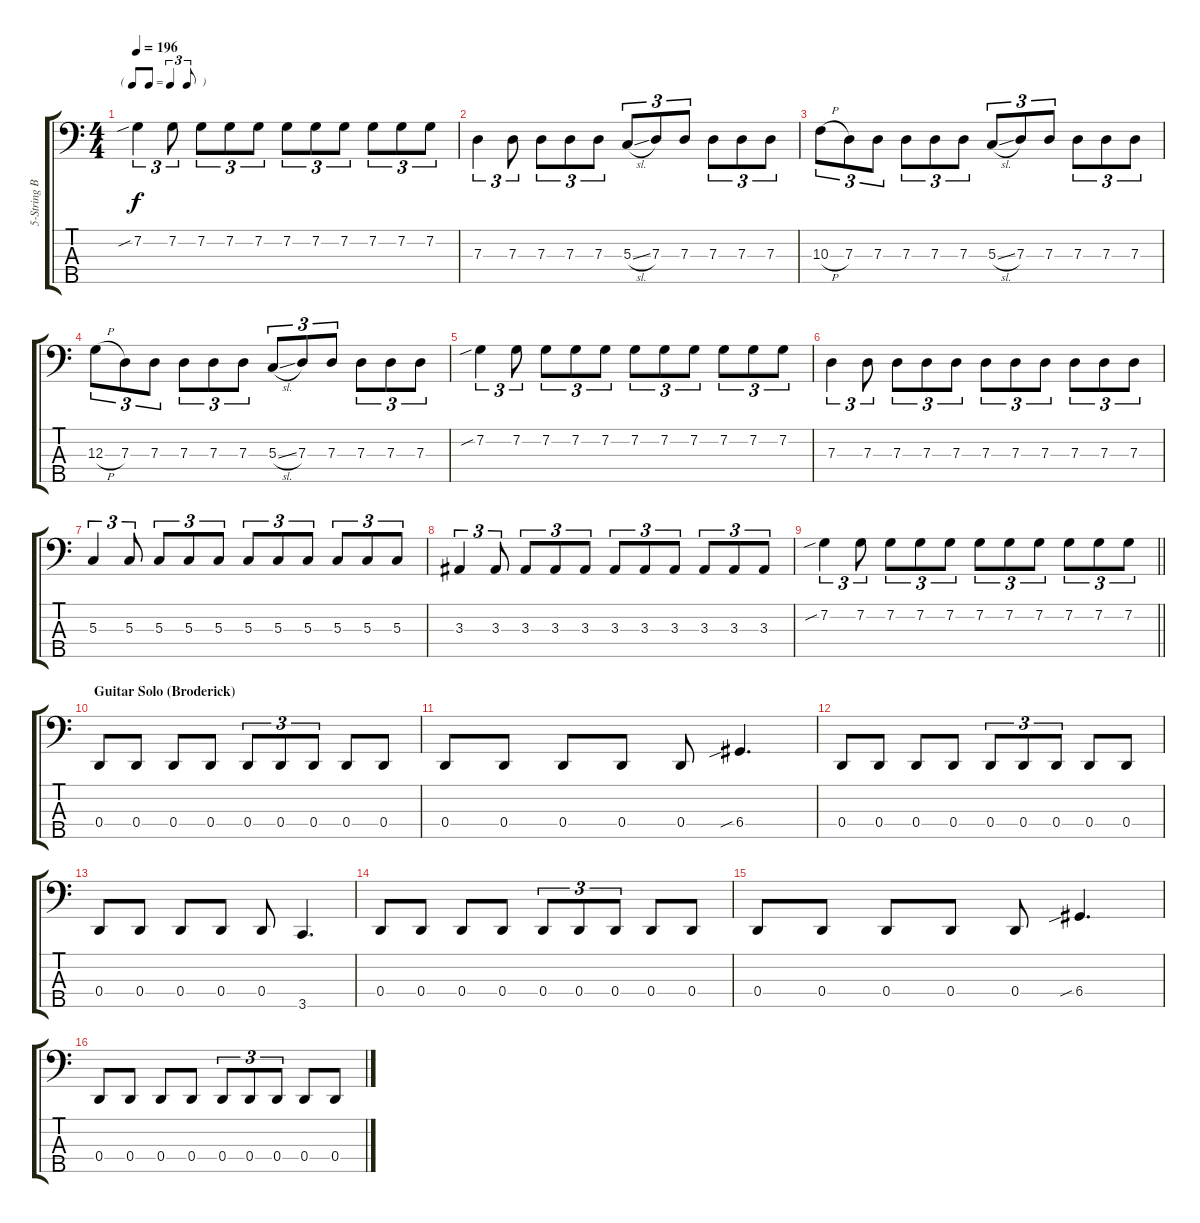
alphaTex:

\track ("5-String Bass" "5-String B") {instrument electricbasspick}
\staff {score tabs}
\tuning (F2 C2 G1 D1 A0) {hide}
\ts (4 4)
\tf triplet8th
\tempo 196
\clef f4
\ks c
7.2{sib}.4{tu (3 2) dy f} 7.2.8{tu (3 2)} 7.2.8{tu (3 2)} 7.2.8{tu (3 2)} 7.2.8{tu (3 2)} 7.2.8{tu (3 2)} 7.2.8{tu (3 2)} 7.2.8{tu (3 2)} 7.2.8{tu (3 2)} 7.2.8{tu (3 2)} 7.2.8{tu (3 2)} |
7.3.4{tu (3 2)} 7.3.8{tu (3 2)} 7.3.8{tu (3 2)} 7.3.8{tu (3 2)} 7.3.8{tu (3 2)} 5.3{sl}.8{tu (3 2)} 7.3.8{tu (3 2)} 7.3.8{tu (3 2)} 7.3.8{tu (3 2)} 7.3.8{tu (3 2)} 7.3.8{tu (3 2)} |
10.3{h}.8{tu (3 2)} 7.3.8{tu (3 2)} 7.3.8{tu (3 2)} 7.3.8{tu (3 2)} 7.3.8{tu (3 2)} 7.3.8{tu (3 2)} 5.3{sl}.8{tu (3 2)} 7.3.8{tu (3 2)} 7.3.8{tu (3 2)} 7.3.8{tu (3 2)} 7.3.8{tu (3 2)} 7.3.8{tu (3 2)} |
12.3{h}.8{tu (3 2)} 7.3.8{tu (3 2)} 7.3.8{tu (3 2)} 7.3.8{tu (3 2)} 7.3.8{tu (3 2)} 7.3.8{tu (3 2)} 5.3{sl}.8{tu (3 2)} 7.3.8{tu (3 2)} 7.3.8{tu (3 2)} 7.3.8{tu (3 2)} 7.3.8{tu (3 2)} 7.3.8{tu (3 2)} |
7.2{sib}.4{tu (3 2)} 7.2.8{tu (3 2)} 7.2.8{tu (3 2)} 7.2.8{tu (3 2)} 7.2.8{tu (3 2)} 7.2.8{tu (3 2)} 7.2.8{tu (3 2)} 7.2.8{tu (3 2)} 7.2.8{tu (3 2)} 7.2.8{tu (3 2)} 7.2.8{tu (3 2)} |
7.3.4{tu (3 2)} 7.3.8{tu (3 2)} 7.3.8{tu (3 2)} 7.3.8{tu (3 2)} 7.3.8{tu (3 2)} 7.3.8{tu (3 2)} 7.3.8{tu (3 2)} 7.3.8{tu (3 2)} 7.3.8{tu (3 2)} 7.3.8{tu (3 2)} 7.3.8{tu (3 2)} |
5.3.4{tu (3 2)} 5.3.8{tu (3 2)} 5.3.8{tu (3 2)} 5.3.8{tu (3 2)} 5.3.8{tu (3 2)} 5.3.8{tu (3 2)} 5.3.8{tu (3 2)} 5.3.8{tu (3 2)} 5.3.8{tu (3 2)} 5.3.8{tu (3 2)} 5.3.8{tu (3 2)} |
3.3.4{tu (3 2)} 3.3.8{tu (3 2)} 3.3.8{tu (3 2)} 3.3.8{tu (3 2)} 3.3.8{tu (3 2)} 3.3.8{tu (3 2)} 3.3.8{tu (3 2)} 3.3.8{tu (3 2)} 3.3.8{tu (3 2)} 3.3.8{tu (3 2)} 3.3.8{tu (3 2)} |
\barLineRight lightlight
7.2{sib}.4{tu (3 2)} 7.2.8{tu (3 2)} 7.2.8{tu (3 2)} 7.2.8{tu (3 2)} 7.2.8{tu (3 2)} 7.2.8{tu (3 2)} 7.2.8{tu (3 2)} 7.2.8{tu (3 2)} 7.2.8{tu (3 2)} 7.2.8{tu (3 2)} 7.2.8{tu (3 2)} |
\section ("" "Guitar Solo (Broderick)")
0.4.8 0.4.8 0.4.8 0.4.8 0.4.8{tu (3 2)} 0.4.8{tu (3 2)} 0.4.8{tu (3 2)} 0.4.8 0.4.8 |
0.4.8 0.4.8 0.4.8 0.4.8 0.4.8 6.4{sib}.4{d} |
0.4.8 0.4.8 0.4.8 0.4.8 0.4.8{tu (3 2)} 0.4.8{tu (3 2)} 0.4.8{tu (3 2)} 0.4.8 0.4.8 |
0.4.8 0.4.8 0.4.8 0.4.8 0.4.8 3.5.4{d} |
0.4.8 0.4.8 0.4.8 0.4.8 0.4.8{tu (3 2)} 0.4.8{tu (3 2)} 0.4.8{tu (3 2)} 0.4.8 0.4.8 |
0.4.8 0.4.8 0.4.8 0.4.8 0.4.8 6.4{sib}.4{d} |
0.4.8 0.4.8 0.4.8 0.4.8 0.4.8{tu (3 2)} 0.4.8{tu (3 2)} 0.4.8{tu (3 2)} 0.4.8 0.4.8
